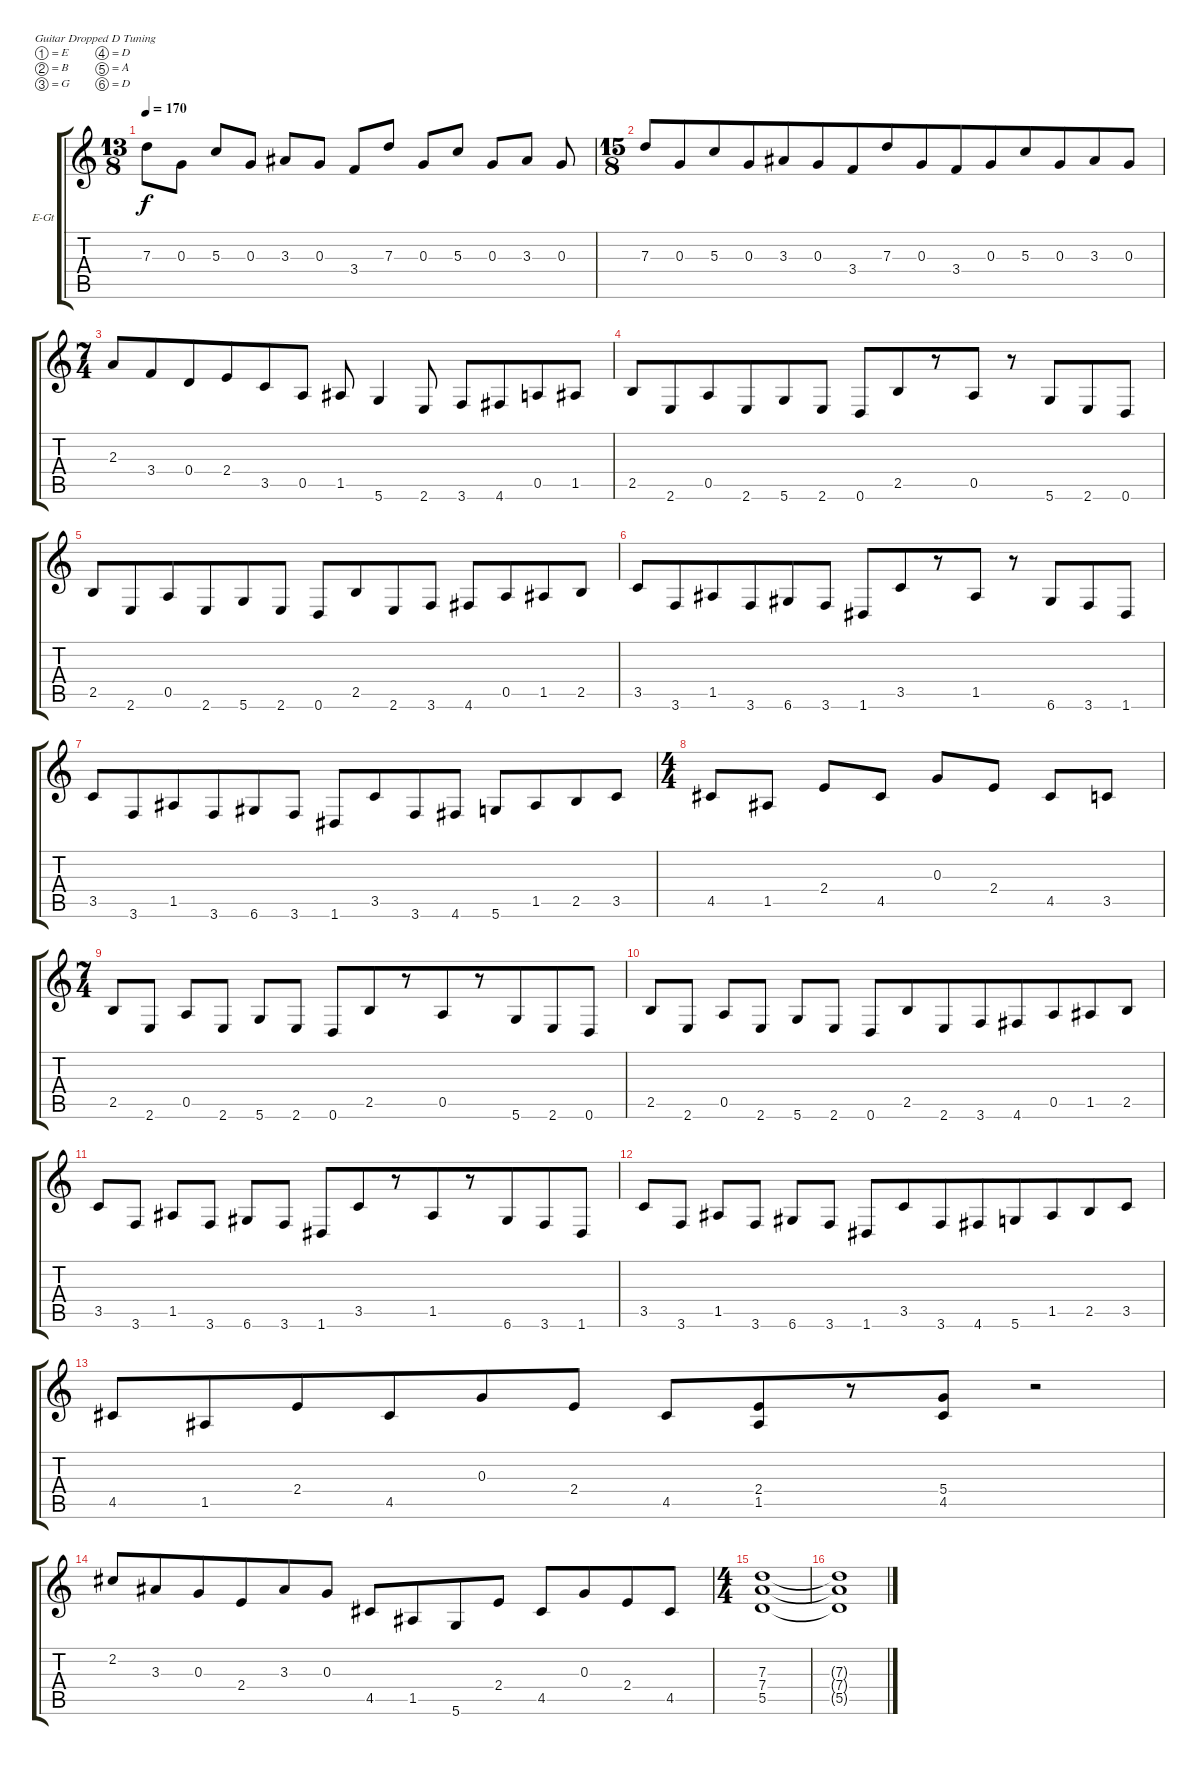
\bracketExtendMode groupsimilarinstruments
\firstSystemTrackNameOrientation horizontal
\otherSystemsTrackNameOrientation horizontal
\track ("Paul" "E-Gt") {instrument distortionguitar}
\staff {score tabs}
\tuning (E4 B3 G3 D3 A2 D2)
\ts (13 8)
\tempo 170
\clef g2
\ks c
7.3.8{dy f} 0.3.8 5.3.8 0.3.8 3.3.8 0.3.8 3.4.8 7.3.8 0.3.8 5.3.8 0.3.8 3.3.8 0.3.8 |
\ts (15 8)
\beaming (8 15)
7.3.8 0.3.8 5.3.8 0.3.8 3.3.8 0.3.8 3.4.8 7.3.8 0.3.8 3.4.8 0.3.8 5.3.8 0.3.8 3.3.8 0.3.8 |
\ts (7 4)
\beaming (8 6 4 4)
2.3.8 3.4.8 0.4.8 2.4.8 3.5.8 0.5.8 1.5.8 5.6.4 2.6.8 3.6.8 4.6.8 0.5.8 1.5.8 |
2.5.8 2.6.8 0.5.8 2.6.8 5.6.8 2.6.8 0.6.8 2.5.8 r.8 0.5.8 r.8 5.6.8 2.6.8 0.6.8 |
2.5.8 2.6.8 0.5.8 2.6.8 5.6.8 2.6.8 0.6.8 2.5.8 2.6.8 3.6.8 4.6.8 0.5.8 1.5.8 2.5.8 |
3.5.8 3.6.8 1.5.8 3.6.8 6.6.8 3.6.8 1.6.8 3.5.8 r.8 1.5.8 r.8 6.6.8 3.6.8 1.6.8 |
3.5.8 3.6.8 1.5.8 3.6.8 6.6.8 3.6.8 1.6.8 3.5.8 3.6.8 4.6.8 5.6.8 1.5.8 2.5.8 3.5.8 |
\ts (4 4)
\beaming (8 2 2 2 2)
4.5.8 1.5.8 2.4.8 4.5.8 0.3.8 2.4.8 4.5.8 3.5.8 |
\ts (7 4)
\beaming (8 2 2 2 8)
2.5.8 2.6.8 0.5.8 2.6.8 5.6.8 2.6.8 0.6.8 2.5.8 r.8 0.5.8 r.8 5.6.8 2.6.8 0.6.8 |
2.5.8 2.6.8 0.5.8 2.6.8 5.6.8 2.6.8 0.6.8 2.5.8 2.6.8 3.6.8 4.6.8 0.5.8 1.5.8 2.5.8 |
3.5.8 3.6.8 1.5.8 3.6.8 6.6.8 3.6.8 1.6.8 3.5.8 r.8 1.5.8 r.8 6.6.8 3.6.8 1.6.8 |
3.5.8 3.6.8 1.5.8 3.6.8 6.6.8 3.6.8 1.6.8 3.5.8 3.6.8 4.6.8 5.6.8 1.5.8 2.5.8 3.5.8 |
\beaming (8 6 4 4)
4.5.8 1.5.8 2.4.8 4.5.8 0.3.8 2.4.8 4.5.8 (2.4 1.5).8 r.8 (5.4 4.5).8 r.2 |
2.2.8 3.3.8 0.3.8 2.4.8 3.3.8 0.3.8 4.5.8 1.5.8 5.6.8 2.4.8 4.5.8 0.3.8 2.4.8 4.5.8 |
\ts (4 4)
\beaming (8 2 2 2 2)
(7.3 7.4 5.5).1 |
(7.3{t} 7.4{t} 5.5{t}).1
